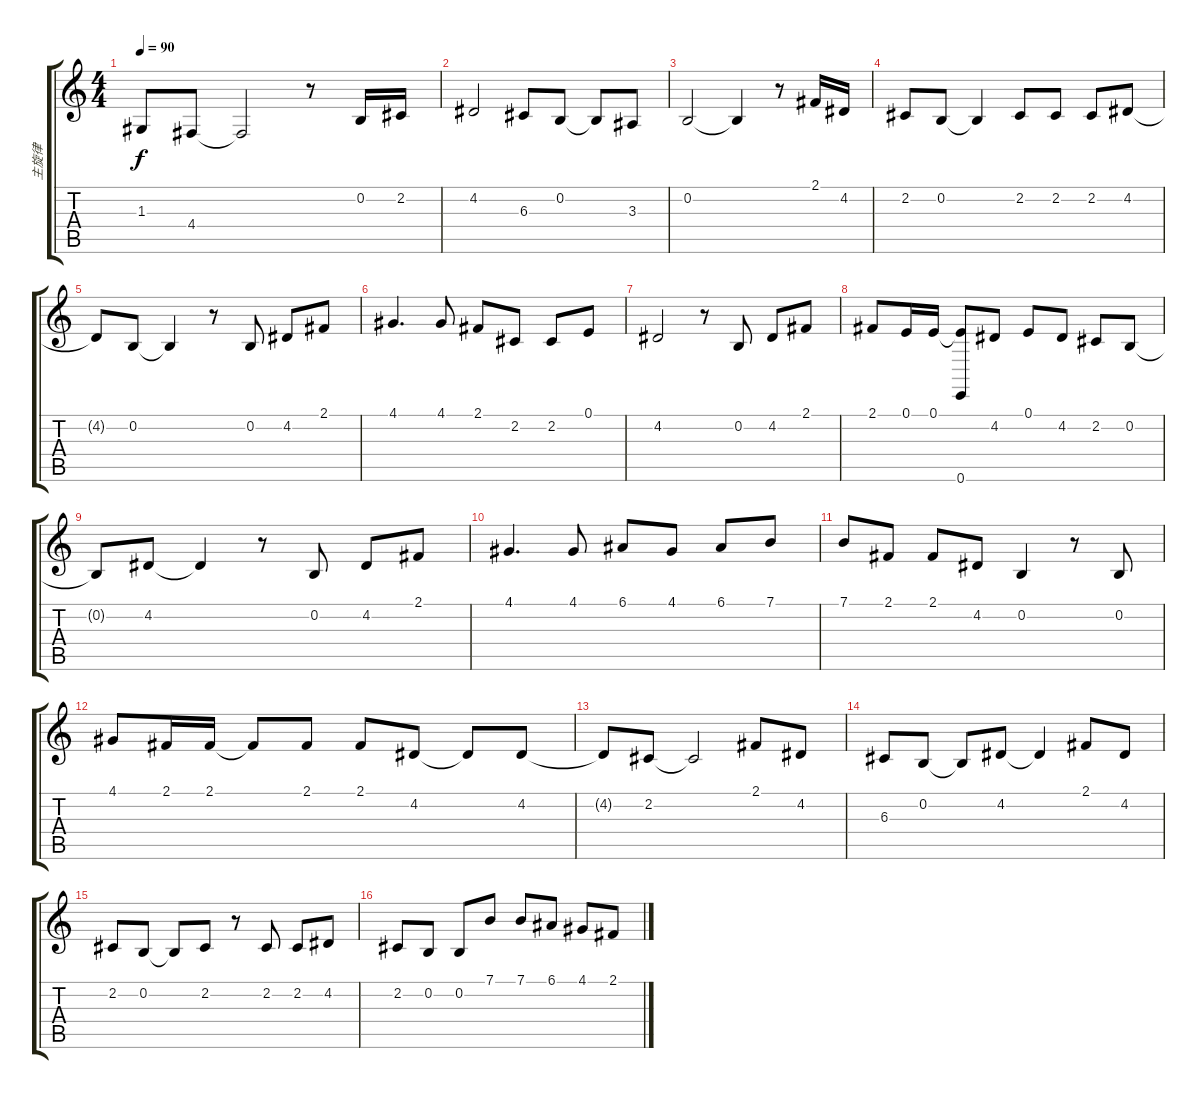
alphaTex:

\track ("主旋律" "主旋律") {instrument pad8sweep}
\staff {score tabs}
\tuning (E4 B3 G3 D3 A2 E2) {hide}
\ts (4 4)
\tempo 90
\clef g2
\ks c
1.3{t}.8{dy f} 4.4.8 4.4{t}.2 r.8 0.2.16 2.2.16 |
4.2.2 6.3.8 0.2.8 0.2{t}.8 3.3.8 |
0.2.2 0.2{t}.4 r.8 2.1.16 4.2.16 |
2.2.8 0.2.8 0.2{t}.4 2.2.8 2.2.8 2.2.8 4.2.8 |
4.2{t}.8 0.2.8 0.2{t}.4 r.8 0.2.8 4.2.8 2.1.8 |
4.1.4{d} 4.1.8 2.1.8 2.2.8 2.2.8 0.1.8 |
4.2.2 r.8 0.2.8 4.2.8 2.1.8 |
2.1.8 0.1.16 0.1.16 (0.1{t} 0.6).8 4.2.8 0.1.8 4.2.8 2.2.8 0.2.8 |
0.2{t}.8 4.2.8 4.2{t}.4 r.8 0.2.8 4.2.8 2.1.8 |
4.1.4{d} 4.1.8 6.1.8 4.1.8 6.1.8 7.1.8 |
7.1.8 2.1.8 2.1.8 4.2.8 0.2.4 r.8 0.2.8 |
4.1.8 2.1.16 2.1.16 2.1{t}.8 2.1.8 2.1.8 4.2.8 4.2{t}.8 4.2.8 |
4.2{t}.8 2.2.8 2.2{t}.2 2.1.8 4.2.8 |
6.3.8 0.2.8 0.2{t}.8 4.2.8 4.2{t}.4 2.1.8 4.2.8 |
2.2.8 0.2.8 0.2{t}.8 2.2.8 r.8 2.2.8 2.2.8 4.2.8 |
2.2.8 0.2.8 0.2.8 7.1.8 7.1.8 6.1.8 4.1.8 2.1.8
